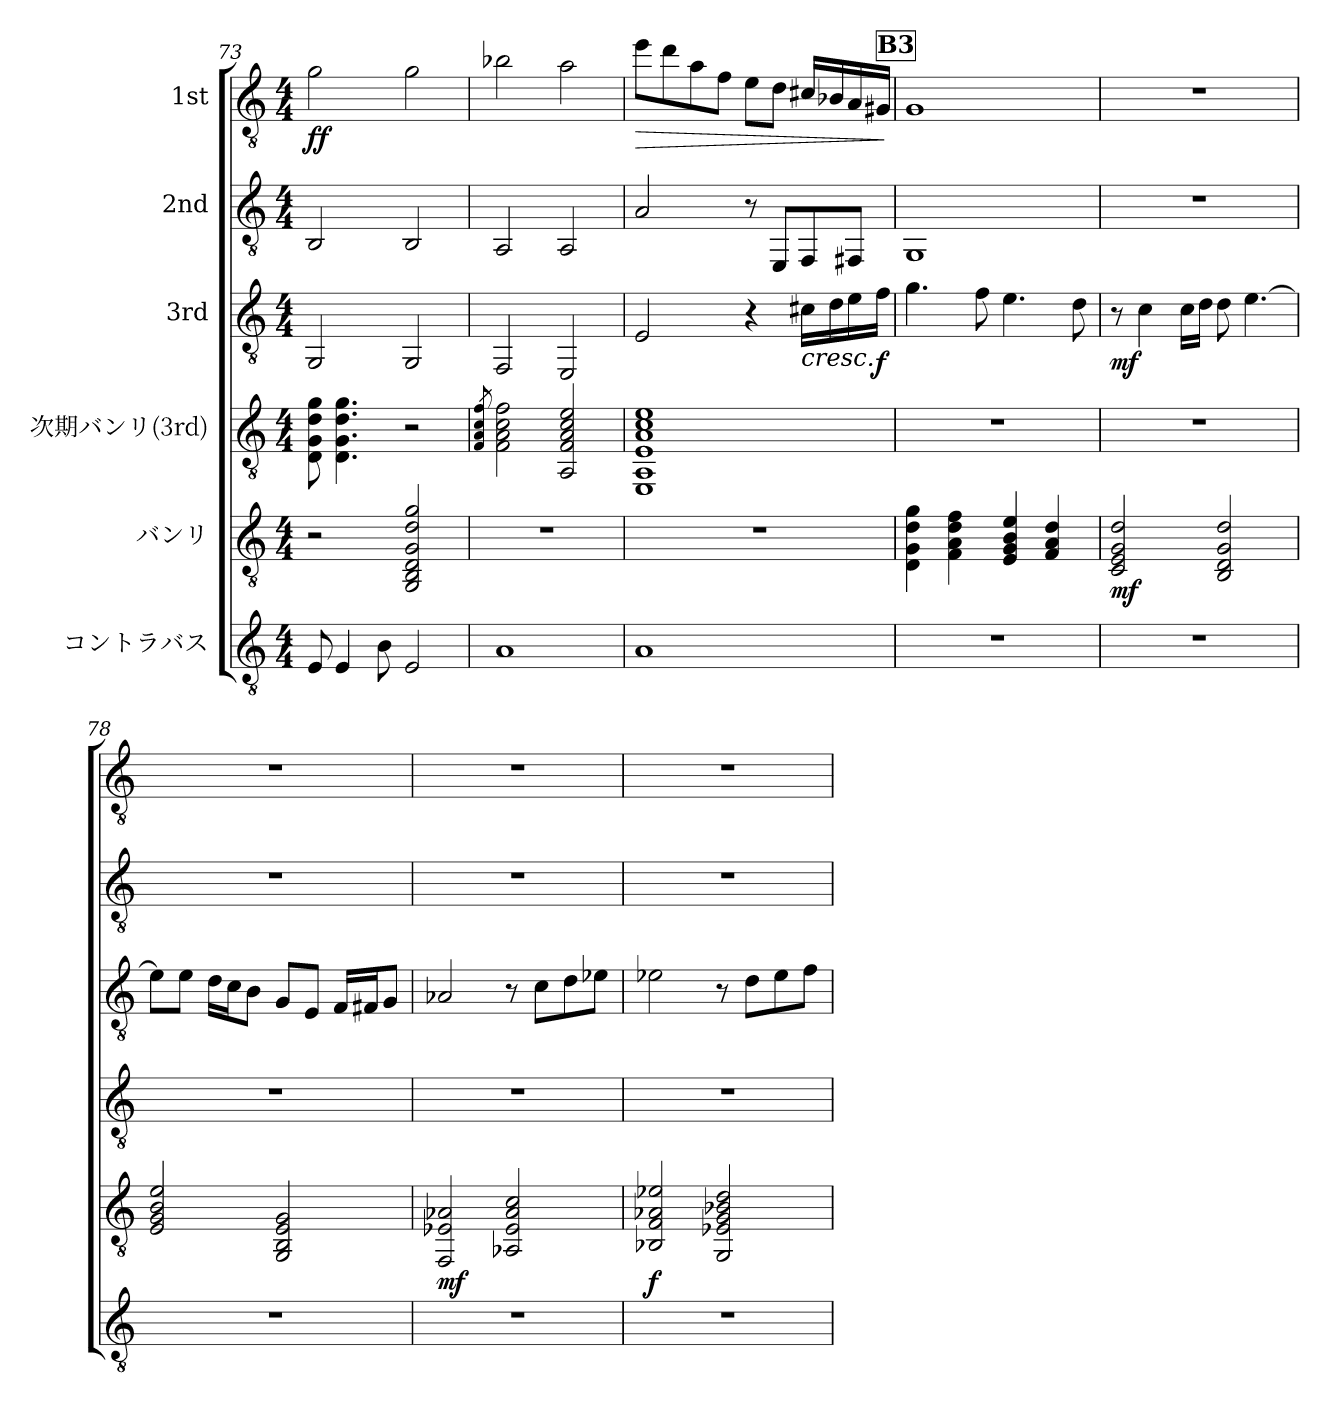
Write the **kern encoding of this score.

**kern	**kern	**dynam	**kern	**kern	**dynam	**kern	**kern	**dynam
*part6	*part5	*part5	*part4	*part3	*part3	*part2	*part1	*part1
*staff6	*staff5	*staff5	*staff4	*staff3	*staff3	*staff2	*staff1	*staff1
*I"コントラバス	*I"バンリ	*	*I"次期バンリ(3rd)	*I"3rd	*	*I"2nd	*I"1st	*
*clefGv2	*clefGv2	*	*clefGv2	*clefGv2	*	*clefGv2	*clefGv2	*
*ITrd7c12	*	*	*	*	*	*	*	*
*k[]	*k[]	*	*k[]	*k[]	*	*k[]	*k[]	*
*M4/4	*M4/4	*	*M4/4	*M4/4	*	*M4/4	*M4/4	*
=73	=73	=73	=73	=73	=73	=73	=73	=73
!	!	!	!	!	!	!	!	!LO:DY:b
8EE/	2r	.	8D\ 8G\ 8d\ 8g\	2GG/	.	2BB/	2g\	ff
4EE/	.	.	4.D\ 4.G\ 4.d\ 4.g\	.	.	.	.	.
8BB\	.	.	.	.	.	.	.	.
2EE/	2GG/ 2BB/ 2D/ 2G/ 2d/ 2g/	.	2r	2GG/	.	2BB/	2g\	.
=74	=74	=74	=74	=74	=74	=74	=74	=74
.	.	.	8qF/ 8qA/ 8qc/ 8qf/	.	.	.	.	.
1AA	1r	.	2F\ 2A\ 2c\ 2f\	2FF/	.	2AA/	2b-X\	.
.	.	.	2AA/ 2F/ 2A/ 2c/ 2e/	2EE/	.	2AA/	2a\	.
=75	=75	=75	=75	=75	=75	=75	=75	=75
!	!	!	!	!	!	!	!	!LO:HP:b
1AA	1r	.	1EE 1AA 1E 1A 1c 1e	2E/	.	2A/	8ee\L	>
.	.	.	.	.	.	.	8dd\	.
.	.	.	.	.	.	.	8a\	.
.	.	.	.	.	.	.	8f\J	.
.	.	.	.	4r	.	8r	8e\L	.
.	.	.	.	.	.	8EE/L	8d\J	.
!	!	!	!	!	!LO:HP:b	!	!	!
.	.	.	.	16c#X\LL	<	8FF/	16c#X/LL	.
.	.	.	.	16d\	.	.	16B-X/	.
.	.	.	.	16e\	.	8FF#X/J	16A/	.
!	!	!	!	!	!LO:DY:b	!	!	!
.	.	.	.	16f\JJ	f	.	16G#X/JJ	.
.	.	.	.	.	[	.	.	]
!!LO:REH:place=s1:a:B:fs=14:t=B3
=76	=76	=76	=76	=76	=76	=76	=76	=76
1r	4D\ 4G\ 4d\ 4g\	.	1r	4.g\	.	1GG	1G	.
.	4F\ 4A\ 4d\ 4f\	.	.	.	.	.	.	.
.	.	.	.	8f\	.	.	.	.
.	4E/ 4G/ 4B/ 4e/	.	.	4.e\	.	.	.	.
.	4F/ 4A/ 4d/	.	.	.	.	.	.	.
.	.	.	.	8d\	.	.	.	.
=77	=77	=77	=77	=77	=77	=77	=77	=77
!	!	!LO:DY:b	!	!	!LO:DY:b	!	!	!
1r	2C/ 2E/ 2G/ 2d/	mf	1r	8r	mf	1r	1r	.
.	.	.	.	4c\	.	.	.	.
.	.	.	.	16c\LL	.	.	.	.
.	.	.	.	16d\JJ	.	.	.	.
.	2BB/ 2D/ 2G/ 2d/	.	.	8d\	.	.	.	.
.	.	.	.	[4.e\	.	.	.	.
!!LO:LB:g=z
=78	=78	=78	=78	=78	=78	=78	=78	=78
1r	2E/ 2G/ 2B/ 2e/	.	1r	8e\L]	.	1r	1r	.
.	.	.	.	8e\J	.	.	.	.
.	.	.	.	16d\LL	.	.	.	.
.	.	.	.	16c\J	.	.	.	.
.	.	.	.	8B\J	.	.	.	.
.	2GG/ 2BB/ 2E/ 2G/	.	.	8G/L	.	.	.	.
.	.	.	.	8E/J	.	.	.	.
.	.	.	.	16F/LL	.	.	.	.
.	.	.	.	16F#X/J	.	.	.	.
.	.	.	.	8G/J	.	.	.	.
=79	=79	=79	=79	=79	=79	=79	=79	=79
!	!	!LO:DY:b	!	!	!	!	!	!
1r	2FF/ 2E-X/ 2A-X/	mf	1r	2A-X/	.	1r	1r	.
.	2AA-X/ 2E-/ 2A-/ 2c/	.	.	8r	.	.	.	.
.	.	.	.	8c\L	.	.	.	.
.	.	.	.	8d\	.	.	.	.
.	.	.	.	8e-X\J	.	.	.	.
=80	=80	=80	=80	=80	=80	=80	=80	=80
!	!	!LO:DY:b	!	!	!	!	!	!
1r	2BB-X/ 2F/ 2A-X/ 2e-X/	f	1r	2e-X\	.	1r	1r	.
.	2GG/ 2E-X/ 2G/ 2B-X/ 2d/	.	.	8r	.	.	.	.
.	.	.	.	8d\L	.	.	.	.
.	.	.	.	8e-\	.	.	.	.
.	.	.	.	8f\J	.	.	.	.
=	=	=	=	=	=	=	=	=
*-	*-	*-	*-	*-	*-	*-	*-	*-
